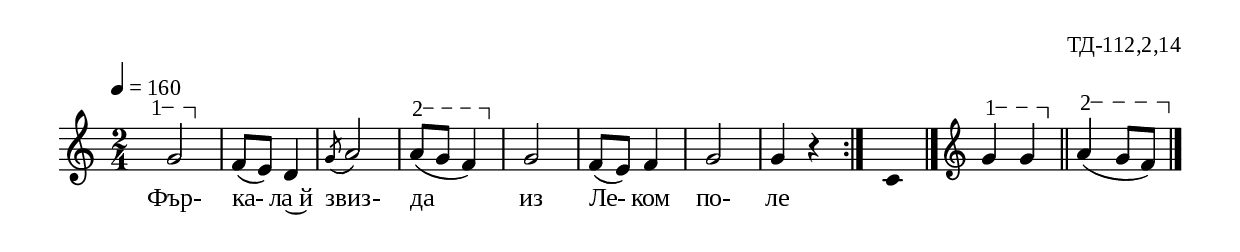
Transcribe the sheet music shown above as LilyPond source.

%{
laz_112_2_14
%}

\include "td-preamble.ly"

\score {
\relative c'' {
 \tempo 4 = 160
 \time 2/4
\varA 
\set Score.measureLength = #(ly:make-moment 3 4)
s4\startTextSpan g2\stopTextSpan | 
\set Score.measureLength = #(ly:make-moment 2 4)
f8( e) d4 | \acciaccatura g8 a2 | 
\varB
a8\startTextSpan( g f4\stopTextSpan) | 
g2 | f8( e) f4 | g2 | g4 r
 \bar ":|"
s4 \fixB c, \fixC
 \bar "|."
\endm
\varA
g'4\startTextSpan g\stopTextSpan \bar "||" 
\varB
a4\startTextSpan( g8 f\stopTextSpan) 
 \bar "|."
}
\addlyrics { Фър- ка- ла~й звиз- да из Ле- ком по- ле }
%
\layout {
  indent = #0
  line-width = 190\mm
  ragged-right=##f
}
%
\midi { 
	\context {
		\Score
		tempoWholesPerMinute = #(ly:make-moment 160 4)
		}
	}
}
%
\header{
  opus = "ТД-112,2,14"
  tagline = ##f
}


